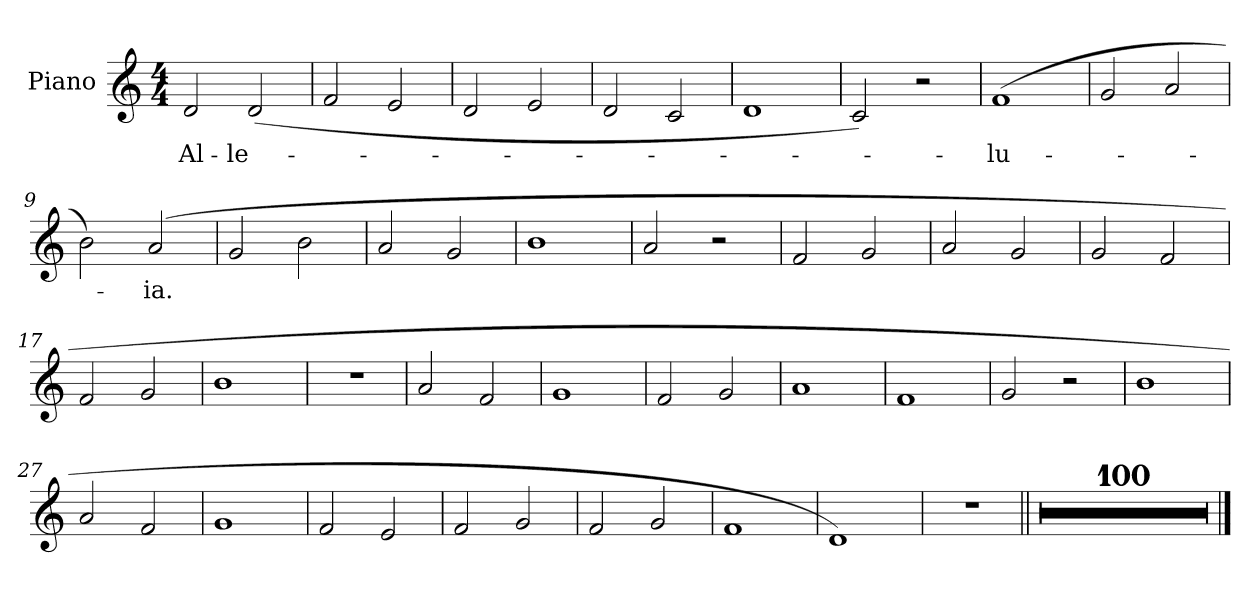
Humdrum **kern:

**kern	**text
*part1	*part1
*staff1	*staff1
*I"Piano	*
*I'Pno.	*
*clefG2	*
*k[]	*
*M4/4	*
=1	=1
2d/	Al-
(>2d/	-le-
=2	=2
2f/	.
2e/	.
=3	=3
2d/	.
2e/	.
=4	=4
2d/	.
2c/	.
=5	=5
1d	.
=6	=6
2c/)	.
2r	.
=7	=7
(>1f	-lu-
=8	=8
2g/	.
2a/	.
=9	=9
2b\)	.
(<2a/	-ia.
=10	=10
2g/	.
2b\	.
!!LO:LB:g=z
=11	=11
2a/	.
2g/	.
=12	=12
1b	.
=13	=13
2a/	.
2r	.
=14	=14
2f/	.
2g/	.
=15	=15
2a/	.
2g/	.
=16	=16
2g/	.
2f/	.
=17	=17
2f/	.
2g/	.
=18	=18
1b	.
=19	=19
1r	.
=20	=20
2a/	.
2f/	.
=21	=21
1g	.
!!LO:LB:g=z
=22	=22
2f/	.
2g/	.
=23	=23
1a	.
=24	=24
1f	.
=25	=25
2g/	.
2r	.
=26	=26
1b	.
=27	=27
2a/	.
2f/	.
=28	=28
1g	.
=29	=29
2f/	.
2e/	.
=30	=30
2f/	.
2g/	.
=31	=31
2f/	.
2g/	.
=32	=32
1f	.
=33	=33
1d)	.
!!LO:LB:g=z
=34	=34
1r	.
=35||	=35||
1r	.
=36	=36
1r	.
=37	=37
1r	.
=38	=38
1r	.
=39	=39
1r	.
=40	=40
1r	.
=41	=41
1r	.
=42	=42
1r	.
=43	=43
1r	.
=44	=44
1r	.
=45	=45
1r	.
!!LO:LB:g=z
=46	=46
1r	.
=47	=47
1r	.
=48	=48
1r	.
=49	=49
1r	.
=50	=50
1r	.
=51	=51
1r	.
=52	=52
1r	.
=53	=53
1r	.
=54	=54
1r	.
=55	=55
1r	.
=56	=56
1r	.
=57	=57
1r	.
!!LO:LB:g=z
=58	=58
1r	.
=59	=59
1r	.
=60	=60
1r	.
=61	=61
1r	.
=62	=62
1r	.
=63	=63
1r	.
=64	=64
1r	.
=65	=65
1r	.
=66	=66
1r	.
=67	=67
1r	.
=68	=68
1r	.
=69	=69
1r	.
!!LO:LB:g=z
=70	=70
1r	.
=71	=71
1r	.
=72	=72
1r	.
=73	=73
1r	.
=74	=74
1r	.
=75	=75
1r	.
=76	=76
1r	.
=77	=77
1r	.
=78	=78
1r	.
=79	=79
1r	.
=80	=80
1r	.
=81	=81
1r	.
!!LO:LB:g=z
=82	=82
1r	.
=83	=83
1r	.
=84	=84
1r	.
=85	=85
1r	.
=86	=86
1r	.
=87	=87
1r	.
=88	=88
1r	.
=89	=89
1r	.
=90	=90
1r	.
=91	=91
1r	.
=92	=92
1r	.
=93	=93
1r	.
!!LO:LB:g=z
=94	=94
1r	.
=95	=95
1r	.
=96	=96
1r	.
=97	=97
1r	.
=98	=98
1r	.
=99	=99
1r	.
=100	=100
1r	.
=101	=101
1r	.
=102	=102
1r	.
=103	=103
1r	.
=104	=104
1r	.
=105	=105
1r	.
!!LO:LB:g=z
=106	=106
1r	.
=107	=107
1r	.
=108	=108
1r	.
=109	=109
1r	.
=110	=110
1r	.
=111	=111
1r	.
=112	=112
1r	.
=113	=113
1r	.
=114	=114
1r	.
=115	=115
1r	.
=116	=116
1r	.
=117	=117
1r	.
!!LO:PB:g=z
=118	=118
1r	.
=119	=119
1r	.
=120	=120
1r	.
=121	=121
1r	.
=122	=122
1r	.
=123	=123
1r	.
=124	=124
1r	.
=125	=125
1r	.
=126	=126
1r	.
=127	=127
1r	.
=128	=128
1r	.
=129	=129
1r	.
!!LO:LB:g=z
=130	=130
1r	.
=131	=131
1r	.
=132	=132
1r	.
=133	=133
1r	.
=134	=134
1r	.
==	==
*-	*-
